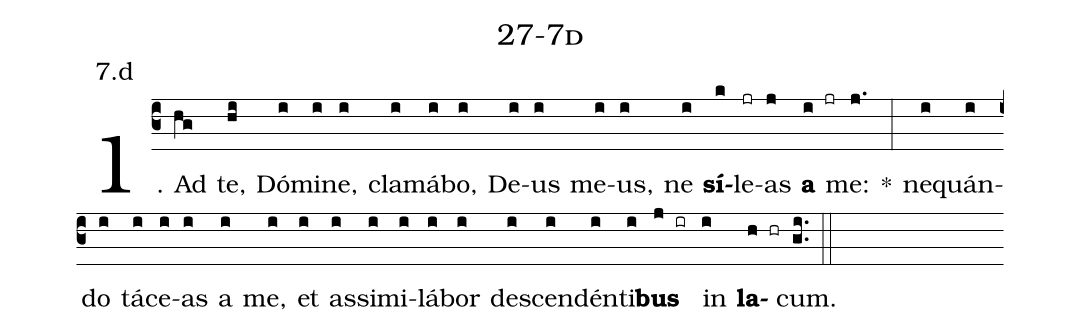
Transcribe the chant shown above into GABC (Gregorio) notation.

name: 27-7d;
annotation: 7.d;
%%
(c3)1. Ad(hg) te,(hi) Dó(i)mi(i)ne,(i) cla(i)má(i)bo,(i) De(i)us(i) me(i)us,(i) ne(i) <b>sí</b>(k)le(jr)as(j) <b>a</b>(i jr) me:(j.) *(:) ne(i)quán(i)do(i) tá(i)ce(i)as(i) a(i) me,(i) et(i) as(i)si(i)mi(i)lá(i)bor(i) de(i)scen(i)dén(i)ti(i)<b>bus</b>(j ir) in(i) <b>la</b>(h hr)cum.(gi..) (::)
